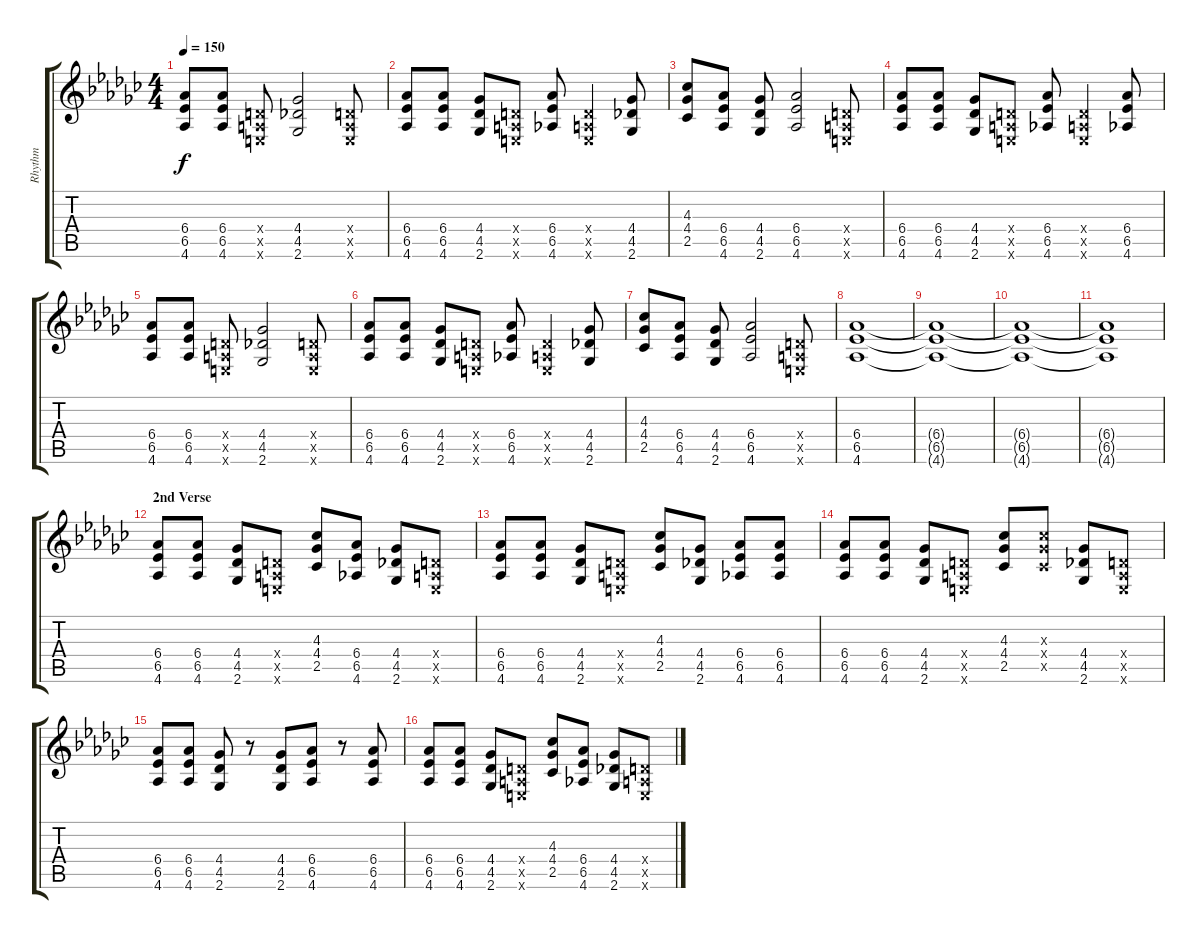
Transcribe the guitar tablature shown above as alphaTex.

\track ("Rhythm" "Rhythm") {instrument distortionguitar}
\staff {score tabs}
\tuning (E4 B3 G3 D3 A2 E2) {hide}
\ts (4 4)
\tempo 150
\clef g2
\ks gb
(6.4 6.5 4.6).8{dy f} (6.4 6.5 4.6).8 (0.4{x} 0.5{x} 0.6{x}).8 (4.4 4.5 2.6).2 (0.4{x} 0.5{x} 0.6{x}).8 |
(6.4 6.5 4.6).8 (6.4 6.5 4.6).8 (4.4 4.5 2.6).8 (0.4{x} 0.5{x} 0.6{x}).8 (6.4 6.5 4.6).8 (0.4{x} 0.5{x} 0.6{x}).4 (4.4 4.5 2.6).8 |
(4.3 4.4 2.5).8 (6.4 6.5 4.6).8 (4.4 4.5 2.6).8 (6.4 6.5 4.6).2 (0.4{x} 0.5{x} 0.6{x}).8 |
(6.4 6.5 4.6).8 (6.4 6.5 4.6).8 (4.4 4.5 2.6).8 (0.4{x} 0.5{x} 0.6{x}).8 (6.4 6.5 4.6).8 (0.4{x} 0.5{x} 0.6{x}).4 (6.4 6.5 4.6).8 |
(6.4 6.5 4.6).8 (6.4 6.5 4.6).8 (0.4{x} 0.5{x} 0.6{x}).8 (4.4 4.5 2.6).2 (0.4{x} 0.5{x} 0.6{x}).8 |
(6.4 6.5 4.6).8 (6.4 6.5 4.6).8 (4.4 4.5 2.6).8 (0.4{x} 0.5{x} 0.6{x}).8 (6.4 6.5 4.6).8 (0.4{x} 0.5{x} 0.6{x}).4 (4.4 4.5 2.6).8 |
(4.3 4.4 2.5).8 (6.4 6.5 4.6).8 (4.4 4.5 2.6).8 (6.4 6.5 4.6).2 (0.4{x} 0.5{x} 0.6{x}).8 |
(6.4 6.5 4.6).1 |
(6.4{t} 6.5{t} 4.6{t}).1 |
(6.4{t} 6.5{t} 4.6{t}).1 |
(6.4{t} 6.5{t} 4.6{t}).1 |
\section ("" "2nd Verse")
(6.4 6.5 4.6).8{volume 9} (6.4 6.5 4.6).8 (4.4 4.5 2.6).8 (0.4{x} 0.5{x} 0.6{x}).8 (4.3 4.4 2.5).8 (6.4 6.5 4.6).8 (4.4 4.5 2.6).8 (0.4{x} 0.5{x} 0.6{x}).8 |
(6.4 6.5 4.6).8 (6.4 6.5 4.6).8 (4.4 4.5 2.6).8 (0.4{x} 0.5{x} 0.6{x}).8 (4.3 4.4 2.5).8 (4.4 4.5 2.6).8 (6.4 6.5 4.6).8 (6.4 6.5 4.6).8 |
(6.4 6.5 4.6).8 (6.4 6.5 4.6).8 (4.4 4.5 2.6).8 (0.4{x} 0.5{x} 0.6{x}).8 (4.3 4.4 2.5).8 (4.3{x} 4.4{x} 2.5{x}).8 (4.4 4.5 2.6).8 (0.4{x} 0.5{x} 0.6{x}).8 |
(6.4 6.5 4.6).8 (6.4 6.5 4.6).8 (4.4 4.5 2.6).8 r.8 (4.4 4.5 2.6).8 (6.4 6.5 4.6).8 r.8 (6.4 6.5 4.6).8 |
(6.4 6.5 4.6).8 (6.4 6.5 4.6).8 (4.4 4.5 2.6).8 (0.4{x} 0.5{x} 0.6{x}).8 (4.3 4.4 2.5).8 (6.4 6.5 4.6).8 (4.4 4.5 2.6).8 (0.4{x} 0.5{x} 0.6{x}).8
